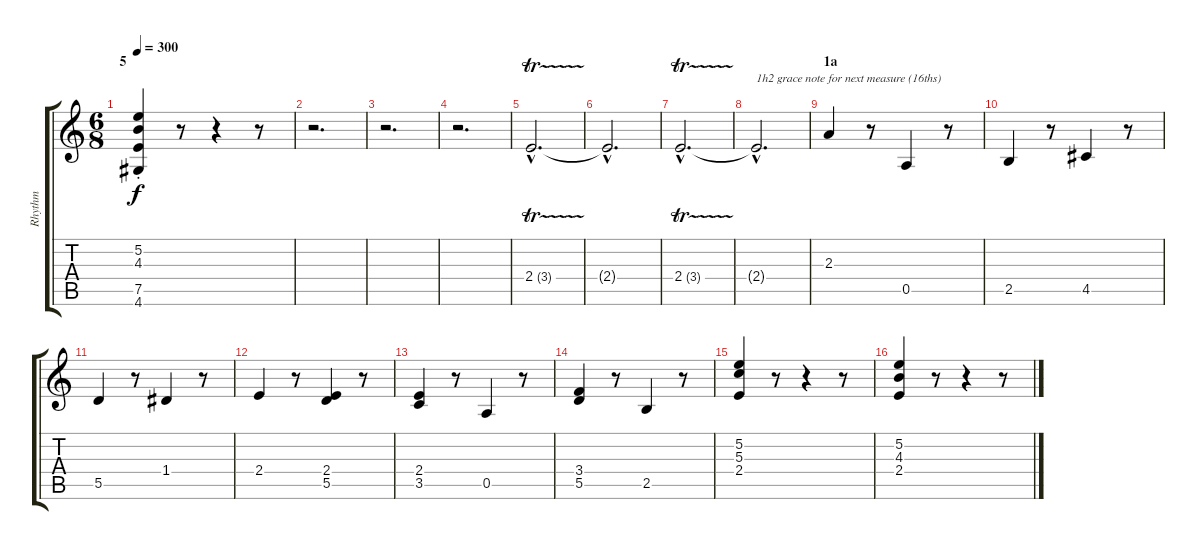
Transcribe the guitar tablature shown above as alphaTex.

\track ("Rhythm" "Rhythm") {instrument distortionguitar}
\staff {score tabs}
\tuning (E4 B3 G3 D3 A2 E2) {hide}
\ts (6 8)
\section ("" "5")
\tempo 300
\clef g2
\ks c
(5.2 4.3{st} 7.5 4.6).4{dy f} r.8 r.4 r.8 |
r.2{d} |
r.2{d} |
r.2{d} |
2.4{tr (3 16) hac}.2{d} |
2.4{hac t}.2{d} |
2.4{tr (3 16) hac}.2{d} |
2.4{hac t}.2{d txt "1h2 grace note for next measure (16ths)"} |
\section ("" "1a")
2.3.4 r.8 0.5.4 r.8 |
2.5.4 r.8 4.5.4 r.8 |
5.5.4 r.8 1.4.4 r.8 |
2.4.4 r.8 (2.4 5.5).4 r.8 |
(2.4 3.5).4 r.8 0.5.4 r.8 |
(3.4 5.5).4 r.8 2.5.4 r.8 |
(5.2 5.3 2.4).4 r.8 r.4 r.8 |
(5.2 4.3 2.4).4 r.8 r.4 r.8
